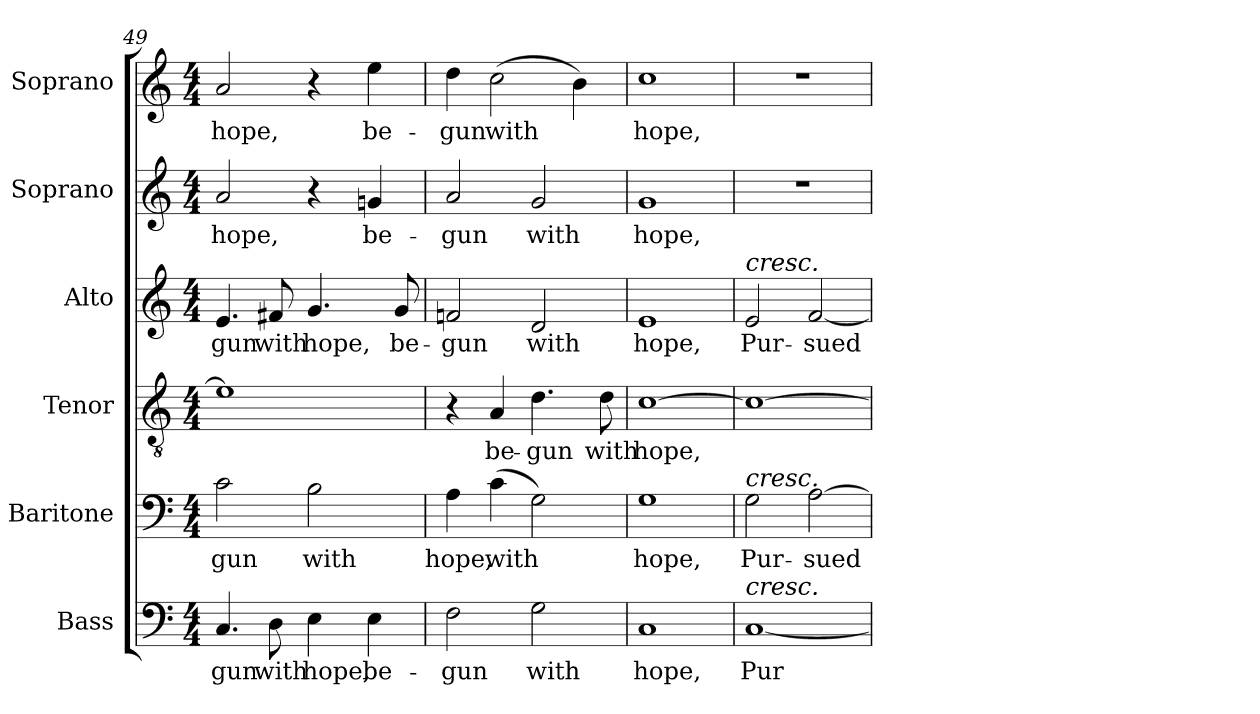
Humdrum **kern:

**kern	**text	**kern	**text	**kern	**text	**kern	**text	**kern	**text	**kern	**text
*part6	*part6	*part5	*part5	*part4	*part4	*part3	*part3	*part2	*part2	*part1	*part1
*staff6	*staff6	*staff5	*staff5	*staff4	*staff4	*staff3	*staff3	*staff2	*staff2	*staff1	*staff1
*I"Bass	*	*I"Baritone	*	*I"Tenor	*	*I"Alto	*	*I"Soprano	*	*I"Soprano	*
*I'B.	*	*I'Bar.	*	*I'T.	*	*I'A.	*	*I'S.	*	*I'S.	*
*clefF4	*	*clefF4	*	*clefGv2	*	*clefG2	*	*clefG2	*	*clefG2	*
*	*	*	*	*ITrd7c12	*	*	*	*	*	*	*
*k[]	*	*k[]	*	*k[]	*	*k[]	*	*k[]	*	*k[]	*
*C:	*	*C:	*	*C:	*	*C:	*	*C:	*	*C:	*
*M4/4	*	*M4/4	*	*M4/4	*	*M4/4	*	*M4/4	*	*M4/4	*
=49	=49	=49	=49	=49	=49	=49	=49	=49	=49	=49	=49
!	!LO:LY:b:color=#000000	!	!	!	!	!	!	!	!	!	!
!	!	!	!LO:LY:b:color=#000000	!	!	!	!	!	!	!	!
!	!	!	!	!	!	!	!LO:LY:b:color=#000000	!	!	!	!
!	!	!	!	!	!	!	!	!	!LO:LY:b:color=#000000	!	!
!	!	!	!	!	!	!	!	!	!	!	!LO:LY:b:color=#000000
4.Ci/	-gun	2ci\	-gun	1Ei]	.	4.ei/	-gun	2ai/	hope,	2ai/	hope,
!	!LO:LY:b:color=#000000	!	!	!	!	!	!	!	!	!	!
!	!	!	!	!	!	!	!LO:LY:b:color=#000000	!	!	!	!
8Di\	with	.	.	.	.	8f#Xi/	with	.	.	.	.
!	!LO:LY:b:color=#000000	!	!	!	!	!	!	!	!	!	!
!	!	!	!LO:LY:b:color=#000000	!	!	!	!	!	!	!	!
!	!	!	!	!	!	!	!LO:LY:b:color=#000000	!	!	!	!
4Ei\	hope,	2Bi\	with	.	.	4.gi/	hope,	4r	.	4r	.
!	!LO:LY:b:color=#000000	!	!	!	!	!	!	!	!	!	!
!	!	!	!	!	!	!	!	!	!LO:LY:b:color=#000000	!	!
!	!	!	!	!	!	!	!	!	!	!	!LO:LY:b:color=#000000
4Ei\	be-	.	.	.	.	.	.	4gni/	be-	4eei\	be-
!	!	!	!	!	!	!	!LO:LY:b:color=#000000	!	!	!	!
.	.	.	.	.	.	8gi/	be-	.	.	.	.
=50	=50	=50	=50	=50	=50	=50	=50	=50	=50	=50	=50
!	!LO:LY:b:color=#000000	!	!	!	!	!	!	!	!	!	!
!	!	!	!LO:LY:b:color=#000000	!	!	!	!	!	!	!	!
!	!	!	!	!	!	!	!LO:LY:b:color=#000000	!	!	!	!
!	!	!	!	!	!	!	!	!	!LO:LY:b:color=#000000	!	!
!	!	!	!	!	!	!	!	!	!	!	!LO:LY:b:color=#000000
2Fi\	-gun	4Ai\	hope,	4r	.	2fni/	-gun	2ai/	-gun	4ddi\	-gun
!	!	!	!LO:LY:b:color=#000000	!	!	!	!	!	!	!	!
!	!	!	!	!	!LO:LY:b:color=#000000	!	!	!	!	!	!
!	!	!	!	!	!	!	!	!	!	!	!LO:LY:b:color=#000000
.	.	(4ci\	with	4AAi/	be-	.	.	.	.	(2cci\	with
!	!LO:LY:b:color=#000000	!	!	!	!	!	!	!	!	!	!
!	!	!	!	!	!LO:LY:b:color=#000000	!	!	!	!	!	!
!	!	!	!	!	!	!	!LO:LY:b:color=#000000	!	!	!	!
!	!	!	!	!	!	!	!	!	!LO:LY:b:color=#000000	!	!
2Gi\	with	2Gi\)	.	4.Di\	-gun	2di/	with	2gi/	with	.	.
.	.	.	.	.	.	.	.	.	.	4bi\)	.
!	!	!	!	!	!LO:LY:b:color=#000000	!	!	!	!	!	!
.	.	.	.	8Di\	with	.	.	.	.	.	.
=51	=51	=51	=51	=51	=51	=51	=51	=51	=51	=51	=51
!	!LO:LY:b:color=#000000	!	!	!	!	!	!	!	!	!	!
!	!	!	!LO:LY:b:color=#000000	!	!	!	!	!	!	!	!
!	!	!	!	!	!LO:LY:b:color=#000000	!	!	!	!	!	!
!	!	!	!	!	!	!	!LO:LY:b:color=#000000	!	!	!	!
!	!	!	!	!	!	!	!	!	!LO:LY:b:color=#000000	!	!
!	!	!	!	!	!	!	!	!	!	!	!LO:LY:b:color=#000000
1Ci	hope,	1Gi	hope,	[1Ci	hope,	1ei	hope,	1gi	hope,	1cci	hope,
=52	=52	=52	=52	=52	=52	=52	=52	=52	=52	=52	=52
!	!LO:LY:b:color=#000000	!	!	!	!	!	!	!	!	!	!
!	!	!	!LO:LY:b:color=#000000	!	!	!	!	!	!	!	!
!	!	!	!	!	!	!LO:TX:a:i:t=cresc.	!	!	!	!	!
!	!	!LO:TX:a:i:t=cresc.	!	!	!	!	!	!	!	!	!
!LO:TX:a:i:t=cresc.	!	!	!	!	!	!	!	!	!	!	!
!	!	!	!	!	!	!	!LO:LY:b:color=#000000	!	!	!	!
[1Ci	Pur-	2Gi\	Pur-	1Ci_	.	2ei/	Pur-	1r	.	1r	.
!	!	!	!LO:LY:b:color=#000000	!	!	!	!	!	!	!	!
!	!	!	!	!	!	!	!LO:LY:b:color=#000000	!	!	!	!
.	.	[2Ai\	-sued	.	.	[2fi/	-sued	.	.	.	.
=	=	=	=	=	=	=	=	=	=	=	=
*-	*-	*-	*-	*-	*-	*-	*-	*-	*-	*-	*-
